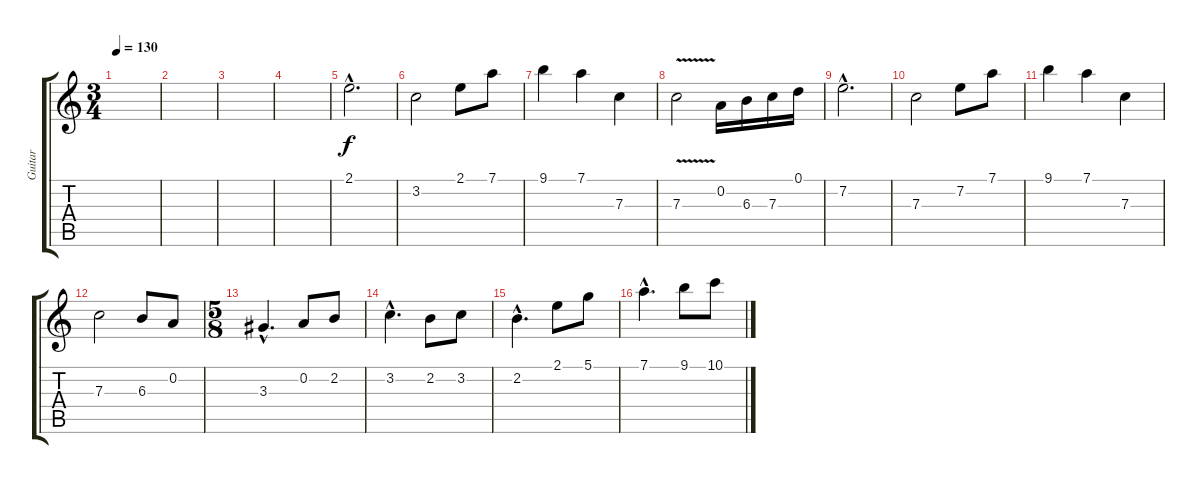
\track ("Guitar" "Guitar") {instrument distortionguitar}
\staff {score tabs}
\tuning (D4 A3 F3 C3 G2 D2) {hide}
\ts (3 4)
\tempo 130
\clef g2
\ks c
|
|
|
|
2.1{hac}.2{d} |
3.2.2 2.1.8 7.1.8 |
9.1.4 7.1.4 7.3.4 |
7.3{v}.2 0.2.16 6.3.16 7.3.16 0.1.16 |
7.2{hac}.2{d} |
7.3.2 7.2.8 7.1.8 |
9.1.4 7.1.4 7.3.4 |
7.3.2 6.3.8 0.2.8 |
\ts (5 8)
3.3{hac}.4{d} 0.2.8 2.2.8 |
3.2{hac}.4{d} 2.2.8 3.2.8 |
2.2{hac}.4{d} 2.1.8 5.1.8 |
7.1{hac}.4{d} 9.1.8 10.1.8
